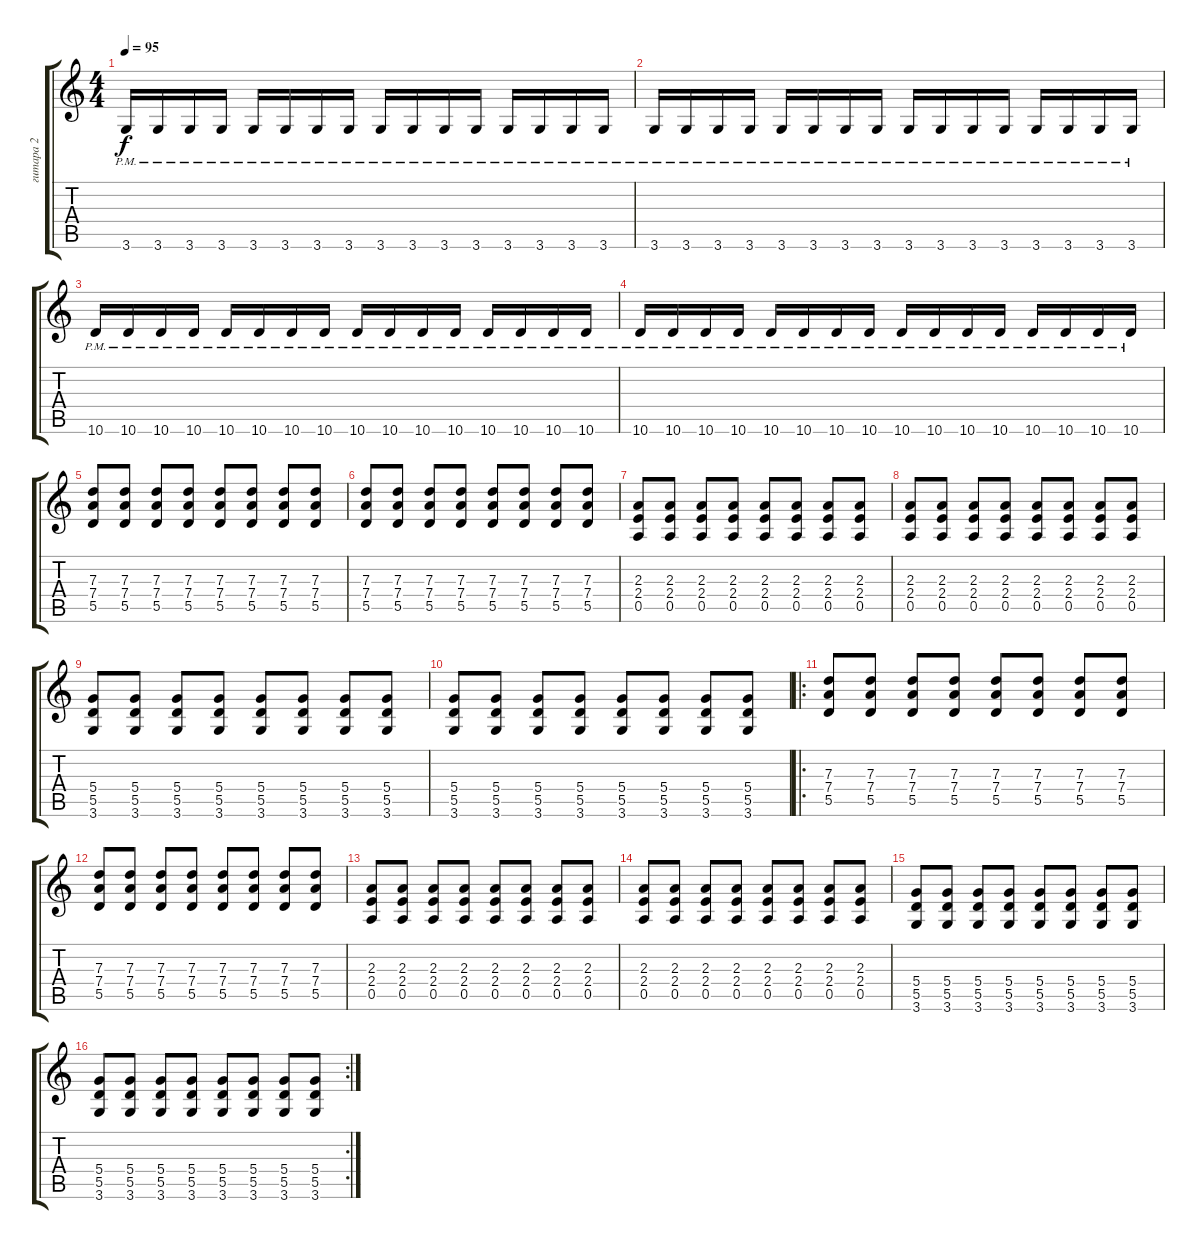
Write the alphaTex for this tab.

\track ("гитара 2" "гитара 2") {instrument distortionguitar}
\staff {score tabs}
\tuning (E4 B3 G3 D3 A2 E2) {hide}
\ts (4 4)
\tempo 95
\clef g2
\ks c
3.6{pm}.16{dy f} 3.6{pm}.16 3.6{pm}.16 3.6{pm}.16 3.6{pm}.16 3.6{pm}.16 3.6{pm}.16 3.6{pm}.16 3.6{pm}.16 3.6{pm}.16 3.6{pm}.16 3.6{pm}.16 3.6{pm}.16 3.6{pm}.16 3.6{pm}.16 3.6{pm}.16 |
3.6{pm}.16 3.6{pm}.16 3.6{pm}.16 3.6{pm}.16 3.6{pm}.16 3.6{pm}.16 3.6{pm}.16 3.6{pm}.16 3.6{pm}.16 3.6{pm}.16 3.6{pm}.16 3.6{pm}.16 3.6{pm}.16 3.6{pm}.16 3.6{pm}.16 3.6{pm}.16 |
10.6{pm}.16 10.6{pm}.16 10.6{pm}.16 10.6{pm}.16 10.6{pm}.16 10.6{pm}.16 10.6{pm}.16 10.6{pm}.16 10.6{pm}.16 10.6{pm}.16 10.6{pm}.16 10.6{pm}.16 10.6{pm}.16 10.6{pm}.16 10.6{pm}.16 10.6{pm}.16 |
10.6{pm}.16 10.6{pm}.16 10.6{pm}.16 10.6{pm}.16 10.6{pm}.16 10.6{pm}.16 10.6{pm}.16 10.6{pm}.16 10.6{pm}.16 10.6{pm}.16 10.6{pm}.16 10.6{pm}.16 10.6{pm}.16 10.6{pm}.16 10.6{pm}.16 10.6{pm}.16 |
(7.3 7.4 5.5).8{volume 16} (7.3 7.4 5.5).8 (7.3 7.4 5.5).8 (7.3 7.4 5.5).8 (7.3 7.4 5.5).8 (7.3 7.4 5.5).8 (7.3 7.4 5.5).8 (7.3 7.4 5.5).8 |
(7.3 7.4 5.5).8{volume 16} (7.3 7.4 5.5).8 (7.3 7.4 5.5).8 (7.3 7.4 5.5).8 (7.3 7.4 5.5).8 (7.3 7.4 5.5).8 (7.3 7.4 5.5).8 (7.3 7.4 5.5).8 |
(2.3 2.4 0.5).8 (2.3 2.4 0.5).8 (2.3 2.4 0.5).8 (2.3 2.4 0.5).8 (2.3 2.4 0.5).8 (2.3 2.4 0.5).8 (2.3 2.4 0.5).8 (2.3 2.4 0.5).8 |
(2.3 2.4 0.5).8 (2.3 2.4 0.5).8 (2.3 2.4 0.5).8 (2.3 2.4 0.5).8 (2.3 2.4 0.5).8 (2.3 2.4 0.5).8 (2.3 2.4 0.5).8 (2.3 2.4 0.5).8 |
(5.4 5.5 3.6).8 (5.4 5.5 3.6).8 (5.4 5.5 3.6).8 (5.4 5.5 3.6).8 (5.4 5.5 3.6).8 (5.4 5.5 3.6).8 (5.4 5.5 3.6).8 (5.4 5.5 3.6).8 |
(5.4 5.5 3.6).8 (5.4 5.5 3.6).8 (5.4 5.5 3.6).8 (5.4 5.5 3.6).8 (5.4 5.5 3.6).8 (5.4 5.5 3.6).8 (5.4 5.5 3.6).8 (5.4 5.5 3.6).8 |
\ro
(7.3 7.4 5.5).8{volume 16} (7.3 7.4 5.5).8 (7.3 7.4 5.5).8 (7.3 7.4 5.5).8 (7.3 7.4 5.5).8 (7.3 7.4 5.5).8 (7.3 7.4 5.5).8 (7.3 7.4 5.5).8 |
(7.3 7.4 5.5).8{volume 16} (7.3 7.4 5.5).8 (7.3 7.4 5.5).8 (7.3 7.4 5.5).8 (7.3 7.4 5.5).8 (7.3 7.4 5.5).8 (7.3 7.4 5.5).8 (7.3 7.4 5.5).8 |
(2.3 2.4 0.5).8 (2.3 2.4 0.5).8 (2.3 2.4 0.5).8 (2.3 2.4 0.5).8 (2.3 2.4 0.5).8 (2.3 2.4 0.5).8 (2.3 2.4 0.5).8 (2.3 2.4 0.5).8 |
(2.3 2.4 0.5).8 (2.3 2.4 0.5).8 (2.3 2.4 0.5).8 (2.3 2.4 0.5).8 (2.3 2.4 0.5).8 (2.3 2.4 0.5).8 (2.3 2.4 0.5).8 (2.3 2.4 0.5).8 |
(5.4 5.5 3.6).8 (5.4 5.5 3.6).8 (5.4 5.5 3.6).8 (5.4 5.5 3.6).8 (5.4 5.5 3.6).8 (5.4 5.5 3.6).8 (5.4 5.5 3.6).8 (5.4 5.5 3.6).8 |
\rc 2
(5.4 5.5 3.6).8 (5.4 5.5 3.6).8 (5.4 5.5 3.6).8 (5.4 5.5 3.6).8 (5.4 5.5 3.6).8 (5.4 5.5 3.6).8 (5.4 5.5 3.6).8 (5.4 5.5 3.6).8
